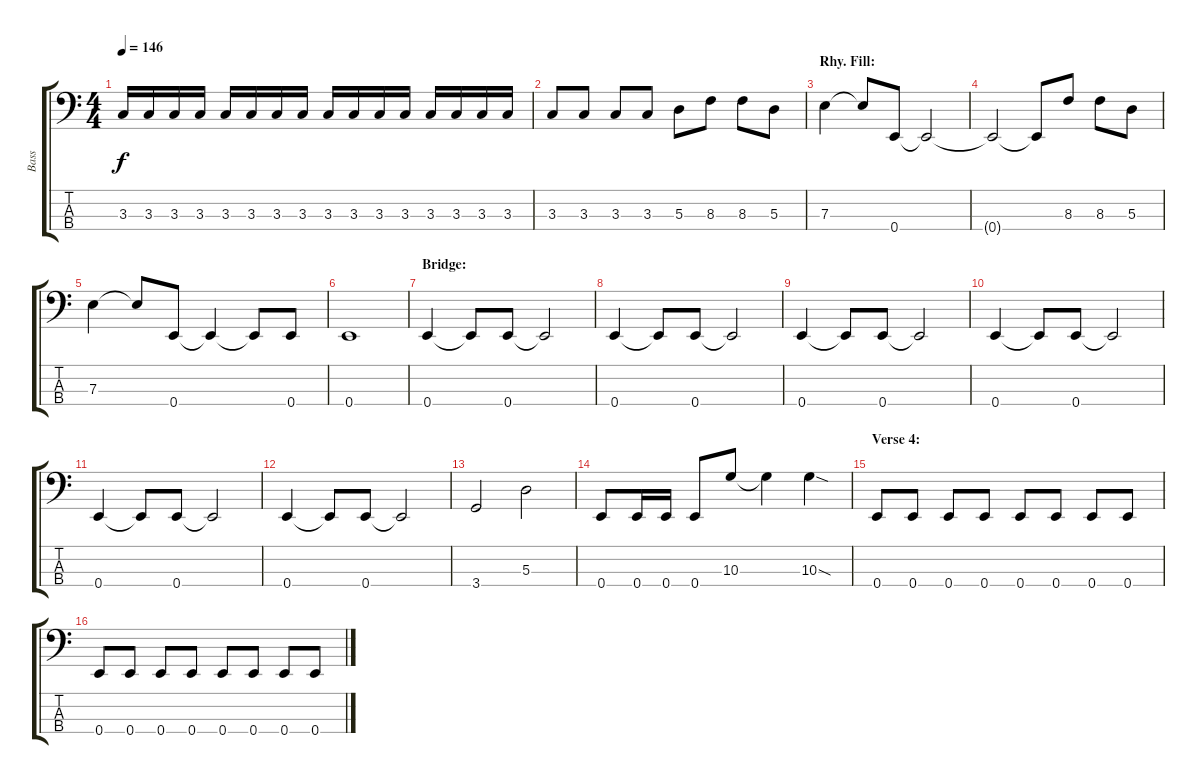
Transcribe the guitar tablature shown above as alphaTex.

\track ("Bass" "Bass") {instrument electricbasspick}
\staff {score tabs}
\tuning (G2 D2 A1 E1) {hide}
\ts (4 4)
\tempo 146
\clef f4
\ks c
3.3.16{dy f} 3.3.16 3.3.16 3.3.16 3.3.16 3.3.16 3.3.16 3.3.16 3.3.16 3.3.16 3.3.16 3.3.16 3.3.16 3.3.16 3.3.16 3.3.16 |
3.3.8 3.3.8 3.3.8 3.3.8 5.3.8 8.3.8 8.3.8 5.3.8 |
\section ("" "Rhy. Fill:")
7.3.4 7.3{t}.8 0.4.8 0.4{t}.2 |
0.4{t}.2 0.4{t}.8 8.3.8 8.3.8 5.3.8 |
7.3.4 7.3{t}.8 0.4.8 0.4{t}.4 0.4{t}.8 0.4.8 |
0.4.1 |
\section ("" "Bridge:")
0.4.4 0.4{t}.8 0.4.8 0.4{t}.2 |
0.4.4 0.4{t}.8 0.4.8 0.4{t}.2 |
0.4.4 0.4{t}.8 0.4.8 0.4{t}.2 |
0.4.4 0.4{t}.8 0.4.8 0.4{t}.2 |
0.4.4 0.4{t}.8 0.4.8 0.4{t}.2 |
0.4.4 0.4{t}.8 0.4.8 0.4{t}.2 |
3.4.2 5.3.2 |
0.4.8 0.4.16 0.4.16 0.4.8 10.3.8 10.3{t}.4 10.3{sod}.4 |
\section ("" "Verse 4:")
0.4.8 0.4.8 0.4.8 0.4.8 0.4.8 0.4.8 0.4.8 0.4.8 |
0.4.8 0.4.8 0.4.8 0.4.8 0.4.8 0.4.8 0.4.8 0.4.8
